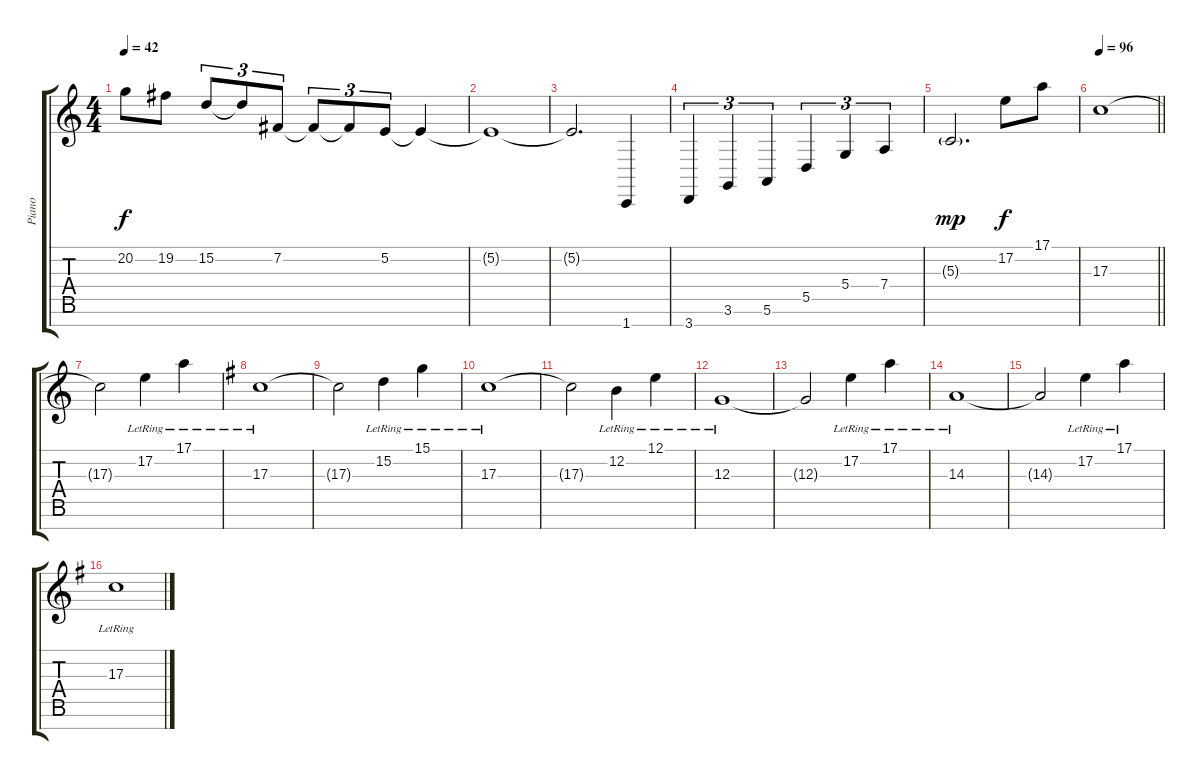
\track ("Piano" "Piano") {instrument acousticgrandpiano}
\staff {score tabs}
\tuning (E4 B3 G3 D3 A2 E2 B1) {hide}
\ts (4 4)
\tempo 42
\clef g2
\ks c
20.2.8{dy f} 19.2.8 15.2.8{tu (3 2)} 15.2{t}.8{tu (3 2)} 7.2.8{tu (3 2)} 7.2{t}.8{tu (3 2)} 7.2{t}.8{tu (3 2)} 5.2.8{tu (3 2)} 5.2{t}.4 |
5.2{t}.1 |
5.2{t}.2{d} 1.7.4 |
3.7.4{tu (3 2)} 3.6.4{tu (3 2)} 5.6.4{tu (3 2)} 5.5.4{tu (3 2)} 5.4.4{tu (3 2)} 7.4.4{tu (3 2)} |
5.3{g}.2{d dy mp} 17.2.8{dy f} 17.1.8 |
\tempo 96
\barLineRight lightlight
17.3.1 |
\section ("" "")
17.3{t}.2 17.2{lr}.4 17.1{lr}.4 |
\ks g
17.3{lr}.1 |
17.3{t}.2 15.2{lr}.4 15.1{lr}.4 |
17.3{lr}.1 |
17.3{t}.2 12.2{lr}.4 12.1{lr}.4 |
12.3{lr}.1 |
12.3{t}.2 17.2{lr}.4 17.1{lr}.4 |
14.3{lr}.1 |
14.3{t}.2 17.2{lr}.4 17.1{lr}.4 |
17.3{lr}.1
